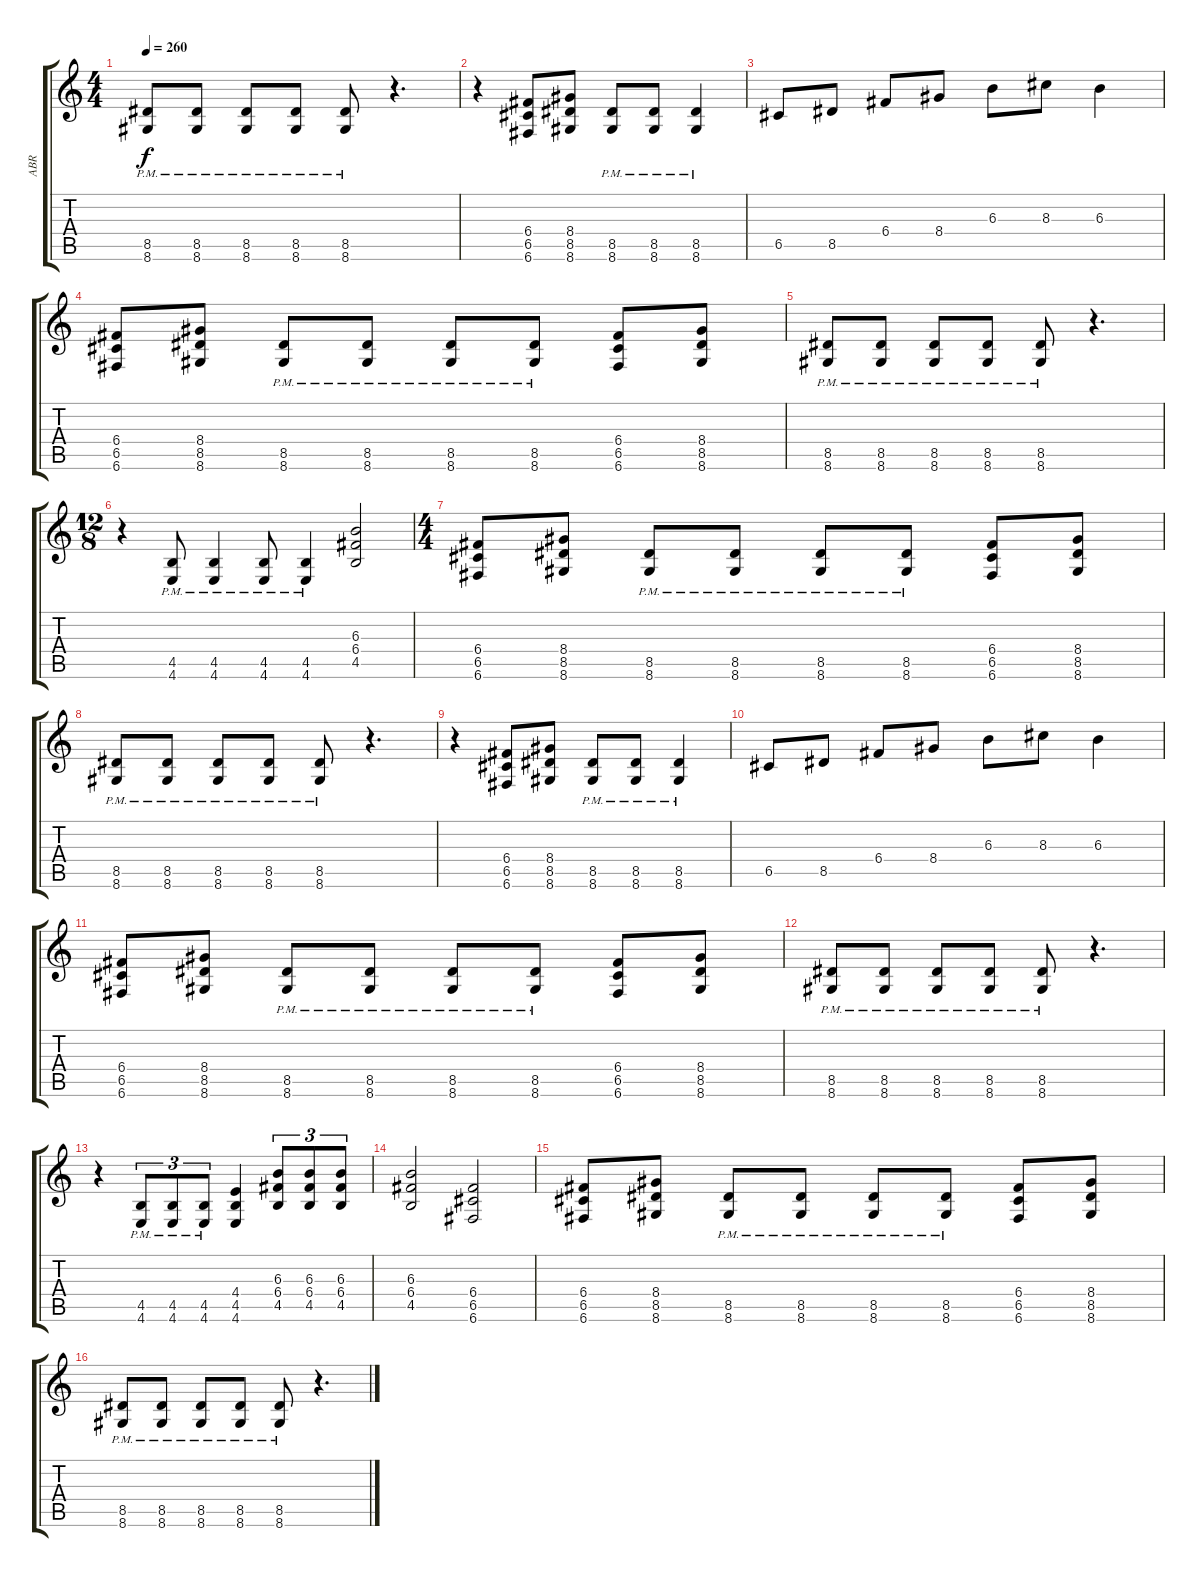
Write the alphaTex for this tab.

\track ("ABR" "ABR") {instrument distortionguitar}
\staff {score tabs}
\tuning (D4 A3 F3 C3 G2 C2) {hide}
\ts (4 4)
\tempo 260
\clef g2
\ks c
(8.5{pm} 8.6{pm}).8{dy f} (8.5{pm} 8.6{pm}).8 (8.5{pm} 8.6{pm}).8 (8.5{pm} 8.6{pm}).8 (8.5{pm} 8.6{pm}).8 r.4{d} |
r.4 (6.4 6.5 6.6).8 (8.4 8.5 8.6).8 (8.5{pm} 8.6{pm}).8 (8.5{pm} 8.6{pm}).8 (8.5{pm} 8.6{pm}).4 |
6.5.8 8.5.8 6.4.8 8.4.8 6.3.8 8.3.8 6.3.4 |
(6.4 6.5 6.6).8 (8.4 8.5 8.6).8 (8.5{pm} 8.6{pm}).8 (8.5{pm} 8.6{pm}).8 (8.5{pm} 8.6{pm}).8 (8.5{pm} 8.6{pm}).8 (6.4 6.5 6.6).8 (8.4 8.5 8.6).8 |
(8.5{pm} 8.6{pm}).8 (8.5{pm} 8.6{pm}).8 (8.5{pm} 8.6{pm}).8 (8.5{pm} 8.6{pm}).8 (8.5{pm} 8.6{pm}).8 r.4{d} |
\ts (12 8)
r.4 (4.5{pm} 4.6{pm}).8 (4.5{pm} 4.6{pm}).4 (4.5{pm} 4.6{pm}).8 (4.5{pm} 4.6{pm}).4 (6.3 6.4 4.5).2 |
\ts (4 4)
(6.4 6.5 6.6).8{balance 8} (8.4 8.5 8.6).8 (8.5{pm} 8.6{pm}).8 (8.5{pm} 8.6{pm}).8 (8.5{pm} 8.6{pm}).8 (8.5{pm} 8.6{pm}).8 (6.4 6.5 6.6).8 (8.4 8.5 8.6).8 |
(8.5{pm} 8.6{pm}).8 (8.5{pm} 8.6{pm}).8 (8.5{pm} 8.6{pm}).8 (8.5{pm} 8.6{pm}).8 (8.5{pm} 8.6{pm}).8 r.4{d} |
r.4 (6.4 6.5 6.6).8 (8.4 8.5 8.6).8 (8.5{pm} 8.6{pm}).8 (8.5{pm} 8.6{pm}).8 (8.5{pm} 8.6{pm}).4 |
6.5.8 8.5.8 6.4.8 8.4.8 6.3.8 8.3.8 6.3.4 |
(6.4 6.5 6.6).8 (8.4 8.5 8.6).8 (8.5{pm} 8.6{pm}).8 (8.5{pm} 8.6{pm}).8 (8.5{pm} 8.6{pm}).8 (8.5{pm} 8.6{pm}).8 (6.4 6.5 6.6).8 (8.4 8.5 8.6).8 |
(8.5{pm} 8.6{pm}).8 (8.5{pm} 8.6{pm}).8 (8.5{pm} 8.6{pm}).8 (8.5{pm} 8.6{pm}).8 (8.5{pm} 8.6{pm}).8 r.4{d} |
r.4 (4.5{pm} 4.6{pm}).8{tu (3 2)} (4.5{pm} 4.6{pm}).8{tu (3 2)} (4.5{pm} 4.6{pm}).8{tu (3 2)} (4.4 4.5 4.6).4 (6.3 6.4 4.5).8{tu (3 2)} (6.3 6.4 4.5).8{tu (3 2)} (6.3 6.4 4.5).8{tu (3 2)} |
(6.3 6.4 4.5).2 (6.4 6.5 6.6).2 |
(6.4 6.5 6.6).8 (8.4 8.5 8.6).8 (8.5{pm} 8.6{pm}).8 (8.5{pm} 8.6{pm}).8 (8.5{pm} 8.6{pm}).8 (8.5{pm} 8.6{pm}).8 (6.4 6.5 6.6).8 (8.4 8.5 8.6).8 |
(8.5{pm} 8.6{pm}).8 (8.5{pm} 8.6{pm}).8 (8.5{pm} 8.6{pm}).8 (8.5{pm} 8.6{pm}).8 (8.5{pm} 8.6{pm}).8 r.4{d}
